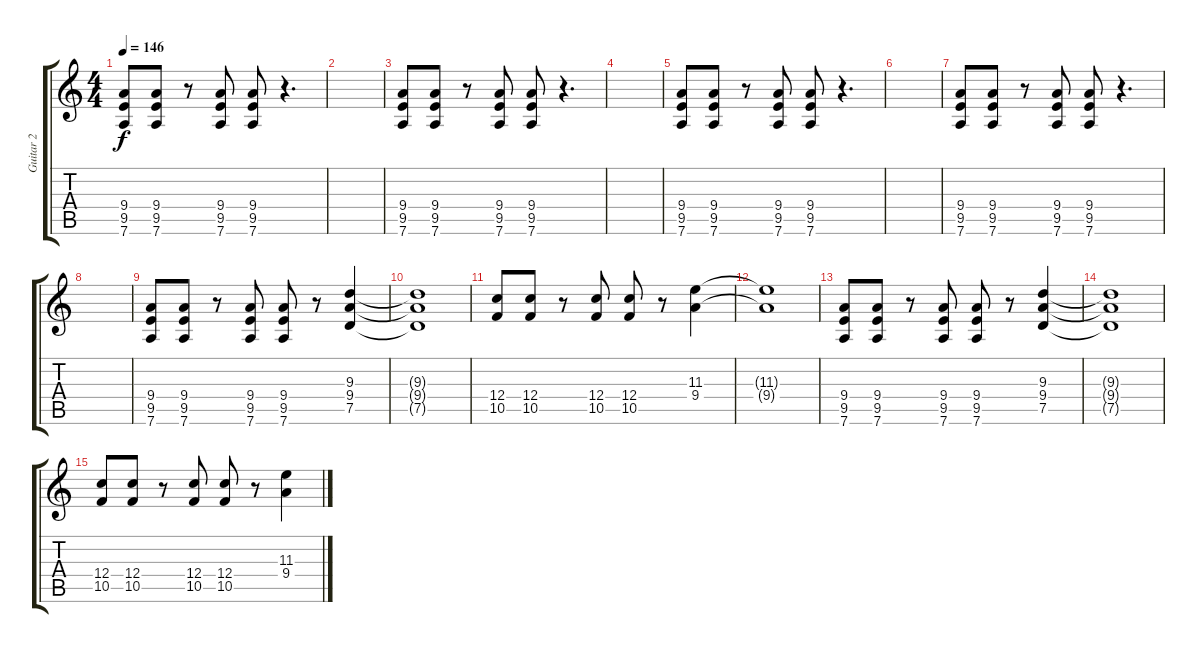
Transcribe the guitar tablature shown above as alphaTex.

\track ("Guitar 2" "Guitar 2") {instrument distortionguitar}
\staff {score tabs}
\tuning (D4 A3 F3 C3 G2 D2) {hide}
\ts (4 4)
\tempo 146
\clef g2
\ks c
(9.4 9.5 7.6).8{dy f} (9.4 9.5 7.6).8 r.8 (9.4 9.5 7.6).8 (9.4 9.5 7.6).8 r.4{d} |
|
(9.4 9.5 7.6).8 (9.4 9.5 7.6).8 r.8 (9.4 9.5 7.6).8 (9.4 9.5 7.6).8 r.4{d} |
|
(9.4 9.5 7.6).8 (9.4 9.5 7.6).8 r.8 (9.4 9.5 7.6).8 (9.4 9.5 7.6).8 r.4{d} |
|
(9.4 9.5 7.6).8 (9.4 9.5 7.6).8 r.8 (9.4 9.5 7.6).8 (9.4 9.5 7.6).8 r.4{d} |
|
(9.4 9.5 7.6).8 (9.4 9.5 7.6).8 r.8 (9.4 9.5 7.6).8 (9.4 9.5 7.6).8 r.8 (9.3 9.4 7.5).4 |
(9.3{t} 9.4{t} 7.5{t}).1 |
(12.4 10.5).8 (12.4 10.5).8 r.8 (12.4 10.5).8 (12.4 10.5).8 r.8 (11.3 9.4).4 |
(11.3{t} 9.4{t}).1 |
(9.4 9.5 7.6).8 (9.4 9.5 7.6).8 r.8 (9.4 9.5 7.6).8 (9.4 9.5 7.6).8 r.8 (9.3 9.4 7.5).4 |
(9.3{t} 9.4{t} 7.5{t}).1 |
(12.4 10.5).8 (12.4 10.5).8 r.8 (12.4 10.5).8 (12.4 10.5).8 r.8 (11.3 9.4).4
